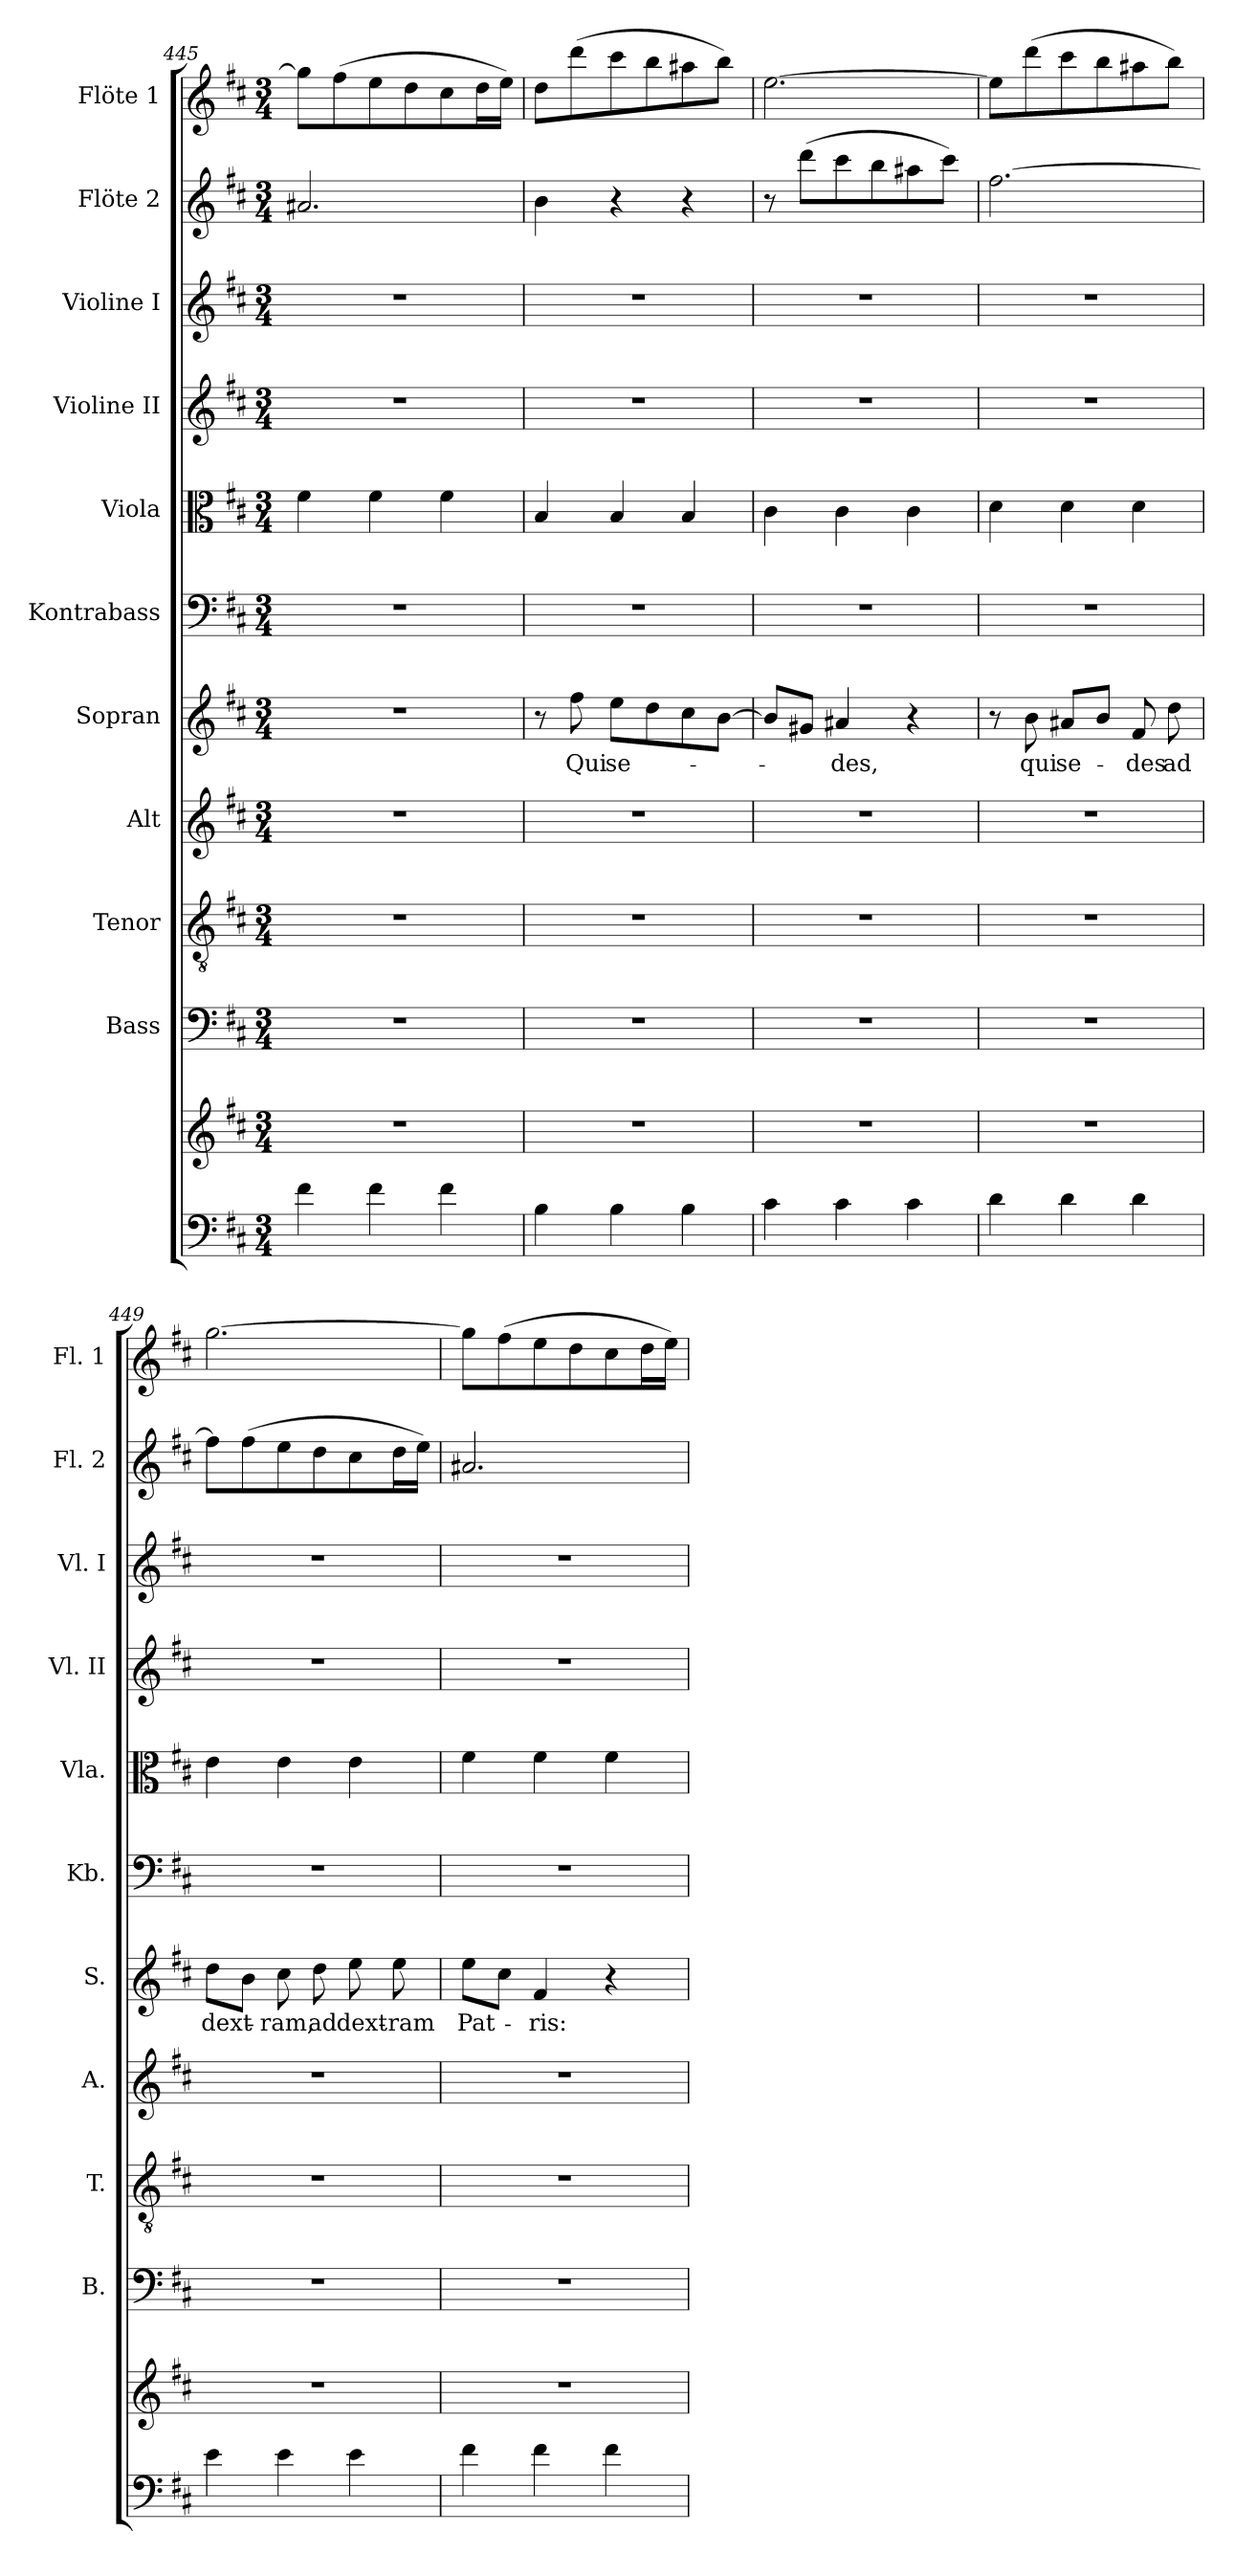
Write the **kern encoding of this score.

**kern	**kern	**kern	**kern	**kern	**kern	**text	**kern	**kern	**kern	**kern	**kern	**kern
*part11	*part11	*part10	*part9	*part8	*part7	*part7	*part6	*part5	*part4	*part3	*part2	*part1
*staff12	*staff11	*staff10	*staff9	*staff8	*staff7	*staff7	*staff6	*staff5	*staff4	*staff3	*staff2	*staff1
*	*	*I"Bass	*I"Tenor	*I"Alt	*I"Sopran	*	*I"Kontrabass	*I"Viola	*I"Violine II	*I"Violine I	*I"Flöte 2	*I"Flöte 1
*	*	*I'B.	*I'T.	*I'A.	*I'S.	*	*I'Kb.	*I'Vla.	*I'Vl. II	*I'Vl. I	*I'Fl. 2	*I'Fl. 1
*clefF4	*clefG2	*clefF4	*clefGv2	*clefG2	*clefG2	*	*clefF4	*clefC3	*clefG2	*clefG2	*clefG2	*clefG2
*	*	*	*	*	*	*	*ITrd7c12	*	*	*	*	*
*k[f#c#]	*k[f#c#]	*k[f#c#]	*k[f#c#]	*k[f#c#]	*k[f#c#]	*	*k[f#c#]	*k[f#c#]	*k[f#c#]	*k[f#c#]	*k[f#c#]	*k[f#c#]
*D:	*D:	*D:	*D:	*D:	*D:	*	*D:	*D:	*D:	*D:	*D:	*D:
*M3/4	*M3/4	*M3/4	*M3/4	*M3/4	*M3/4	*	*M3/4	*M3/4	*M3/4	*M3/4	*M3/4	*M3/4
=445	=445	=445	=445	=445	=445	=445	=445	=445	=445	=445	=445	=445
4f#\	2.r	2.r	2.r	2.r	2.r	.	2.r	4f#\	2.r	2.r	2.a#X/	8gg\L]
.	.	.	.	.	.	.	.	.	.	.	.	(>8ff#\
4f#\	.	.	.	.	.	.	.	4f#\	.	.	.	8ee\
.	.	.	.	.	.	.	.	.	.	.	.	8dd\
4f#\	.	.	.	.	.	.	.	4f#\	.	.	.	8cc#\
.	.	.	.	.	.	.	.	.	.	.	.	16dd\L
.	.	.	.	.	.	.	.	.	.	.	.	16ee\JJ)
=446	=446	=446	=446	=446	=446	=446	=446	=446	=446	=446	=446	=446
4B\	2.r	2.r	2.r	2.r	8r	.	2.r	4B/	2.r	2.r	4b\	8dd\L
!	!	!	!	!	!	!LO:LY:b	!	!	!	!	!	!
.	.	.	.	.	8ff#\	Qui	.	.	.	.	.	(>8ddd\
!	!	!	!	!	!	!LO:LY:b	!	!	!	!	!	!
4B\	.	.	.	.	8ee\L	se-	.	4B/	.	.	4r	8ccc#\
.	.	.	.	.	8dd\	.	.	.	.	.	.	8bb\
4B\	.	.	.	.	8cc#\	.	.	4B/	.	.	4r	8aa#X\
.	.	.	.	.	[8b\J	.	.	.	.	.	.	8bb\J)
!!LO:PB:g=z
=447	=447	=447	=447	=447	=447	=447	=447	=447	=447	=447	=447	=447
4c#\	2.r	2.r	2.r	2.r	8b/L]	.	2.r	4c#\	2.r	2.r	8r	[2.ee\
.	.	.	.	.	8g#X/J	.	.	.	.	.	(>8ddd\L	.
!	!	!	!	!	!	!LO:LY:b	!	!	!	!	!	!
4c#\	.	.	.	.	4a#X/	-des,	.	4c#\	.	.	8ccc#\	.
.	.	.	.	.	.	.	.	.	.	.	8bb\	.
4c#\	.	.	.	.	4r	.	.	4c#\	.	.	8aa#X\	.
.	.	.	.	.	.	.	.	.	.	.	8ccc#\J)	.
=448	=448	=448	=448	=448	=448	=448	=448	=448	=448	=448	=448	=448
4d\	2.r	2.r	2.r	2.r	8r	.	2.r	4d\	2.r	2.r	[2.ff#\	8ee\L]
!	!	!	!	!	!	!LO:LY:b	!	!	!	!	!	!
.	.	.	.	.	8b\	qui	.	.	.	.	.	(>8ddd\
!	!	!	!	!	!	!LO:LY:b	!	!	!	!	!	!
4d\	.	.	.	.	8a#X/L	se-	.	4d\	.	.	.	8ccc#\
.	.	.	.	.	8b/J	.	.	.	.	.	.	8bb\
!	!	!	!	!	!	!LO:LY:b	!	!	!	!	!	!
4d\	.	.	.	.	8f#/	-des	.	4d\	.	.	.	8aa#X\
!	!	!	!	!	!	!LO:LY:b	!	!	!	!	!	!
.	.	.	.	.	8dd\	ad	.	.	.	.	.	8bb\J)
=449	=449	=449	=449	=449	=449	=449	=449	=449	=449	=449	=449	=449
!	!	!	!	!	!	!LO:LY:b	!	!	!	!	!	!
4e\	2.r	2.r	2.r	2.r	8dd\L	dext-	2.r	4e\	2.r	2.r	8ff#\L]	[2.gg\
.	.	.	.	.	8b\J	.	.	.	.	.	(>8ff#\	.
!	!	!	!	!	!	!LO:LY:b	!	!	!	!	!	!
4e\	.	.	.	.	8cc#\	-ram,	.	4e\	.	.	8ee\	.
!	!	!	!	!	!	!LO:LY:b	!	!	!	!	!	!
.	.	.	.	.	8dd\	ad	.	.	.	.	8dd\	.
!	!	!	!	!	!	!LO:LY:b	!	!	!	!	!	!
4e\	.	.	.	.	8ee\	dext-	.	4e\	.	.	8cc#\	.
!	!	!	!	!	!	!LO:LY:b	!	!	!	!	!	!
.	.	.	.	.	8ee\	-ram	.	.	.	.	16dd\L	.
.	.	.	.	.	.	.	.	.	.	.	16ee\JJ)	.
=450	=450	=450	=450	=450	=450	=450	=450	=450	=450	=450	=450	=450
!	!	!	!	!	!	!LO:LY:b	!	!	!	!	!	!
4f#\	2.r	2.r	2.r	2.r	8ee\L	Pat-	2.r	4f#\	2.r	2.r	2.a#X/	8gg\L]
.	.	.	.	.	8cc#\J	.	.	.	.	.	.	(>8ff#\
!	!	!	!	!	!	!LO:LY:b	!	!	!	!	!	!
4f#\	.	.	.	.	4f#/	-ris:	.	4f#\	.	.	.	8ee\
.	.	.	.	.	.	.	.	.	.	.	.	8dd\
4f#\	.	.	.	.	4r	.	.	4f#\	.	.	.	8cc#\
.	.	.	.	.	.	.	.	.	.	.	.	16dd\L
.	.	.	.	.	.	.	.	.	.	.	.	16ee\JJ)
=	=	=	=	=	=	=	=	=	=	=	=	=
*-	*-	*-	*-	*-	*-	*-	*-	*-	*-	*-	*-	*-
